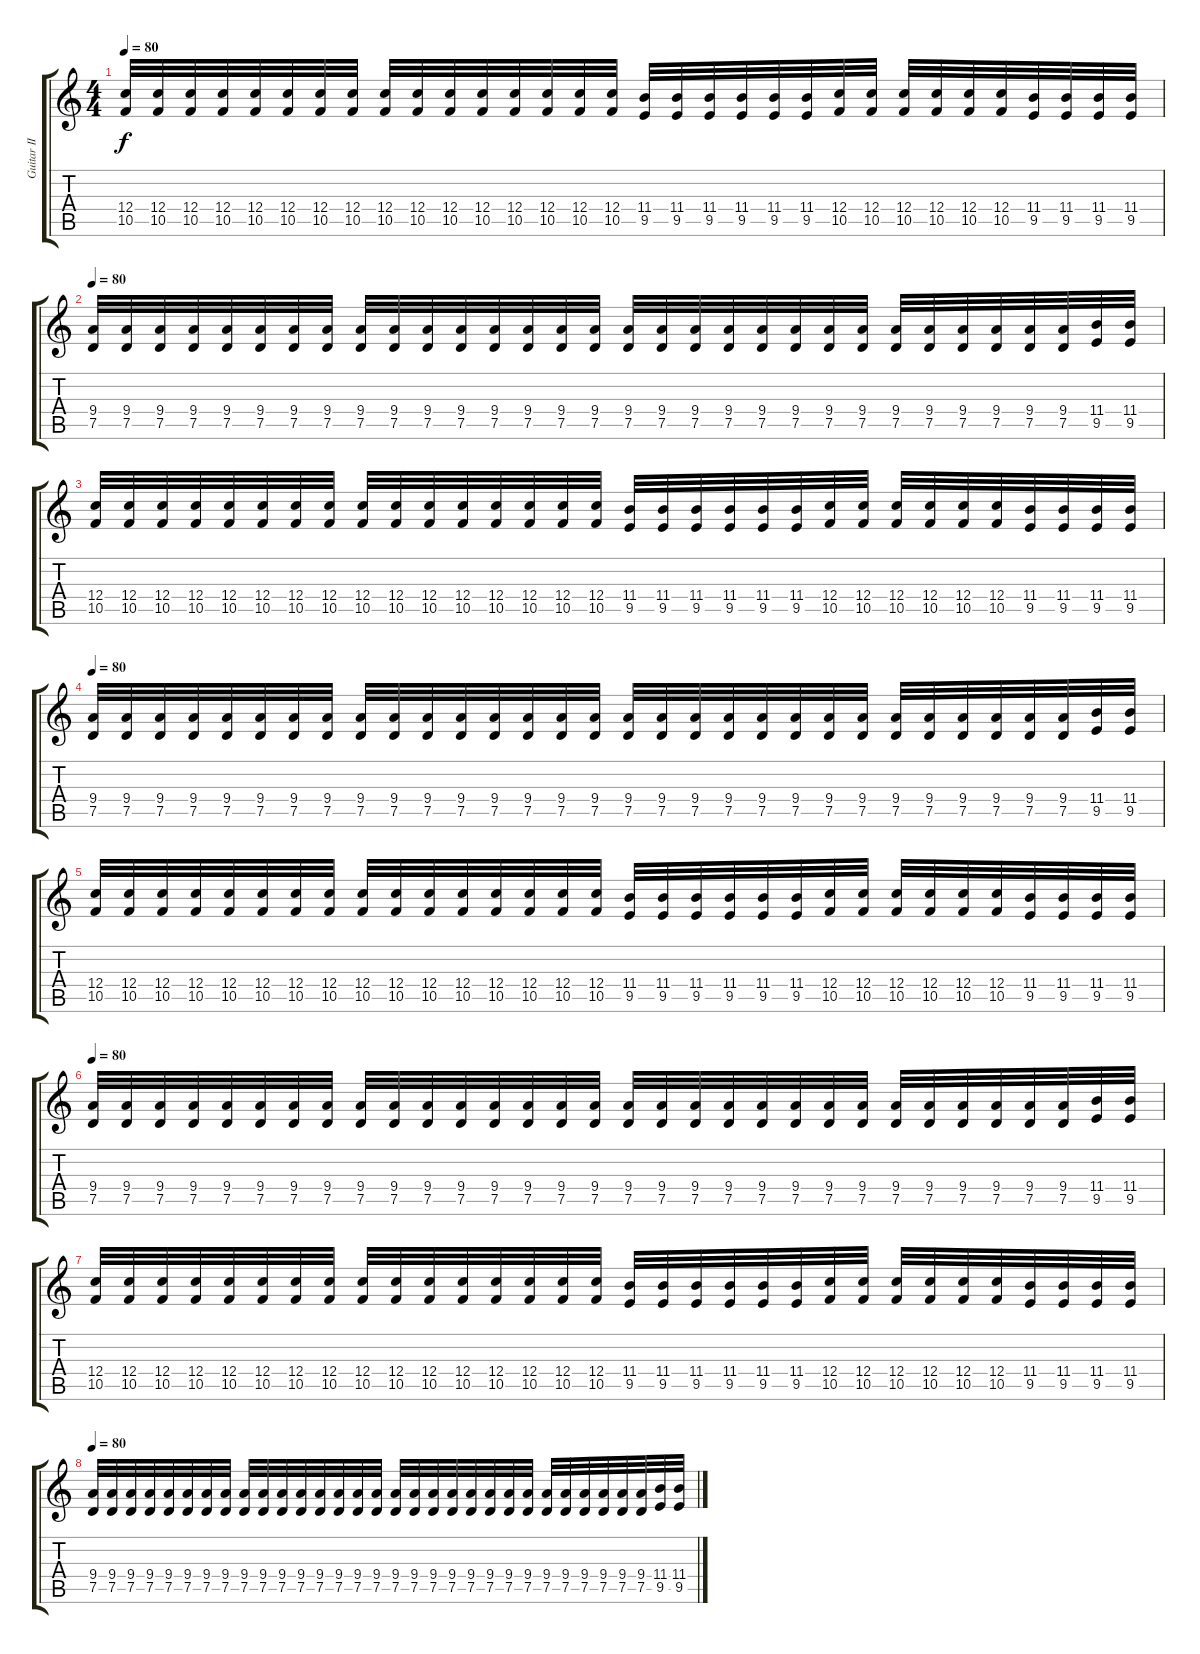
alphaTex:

\track ("Guitar II" "Guitar II") {instrument distortionguitar}
\staff {score tabs}
\tuning (D4 A3 F3 C3 G2 D2) {hide}
\ts (4 4)
\tempo 80
\clef g2
\ks c
(12.4 10.5).32{dy f} (12.4 10.5).32 (12.4 10.5).32 (12.4 10.5).32 (12.4 10.5).32 (12.4 10.5).32 (12.4 10.5).32 (12.4 10.5).32 (12.4 10.5).32 (12.4 10.5).32 (12.4 10.5).32 (12.4 10.5).32 (12.4 10.5).32 (12.4 10.5).32 (12.4 10.5).32 (12.4 10.5).32 (11.4 9.5).32 (11.4 9.5).32 (11.4 9.5).32 (11.4 9.5).32 (11.4 9.5).32 (11.4 9.5).32 (12.4 10.5).32 (12.4 10.5).32 (12.4 10.5).32 (12.4 10.5).32 (12.4 10.5).32 (12.4 10.5).32 (11.4 9.5).32 (11.4 9.5).32 (11.4 9.5).32 (11.4 9.5).32 |
\tempo 80
(9.4 7.5).32 (9.4 7.5).32 (9.4 7.5).32 (9.4 7.5).32 (9.4 7.5).32 (9.4 7.5).32 (9.4 7.5).32 (9.4 7.5).32 (9.4 7.5).32 (9.4 7.5).32 (9.4 7.5).32 (9.4 7.5).32 (9.4 7.5).32 (9.4 7.5).32 (9.4 7.5).32 (9.4 7.5).32 (9.4 7.5).32 (9.4 7.5).32 (9.4 7.5).32 (9.4 7.5).32 (9.4 7.5).32 (9.4 7.5).32 (9.4 7.5).32 (9.4 7.5).32 (9.4 7.5).32 (9.4 7.5).32 (9.4 7.5).32 (9.4 7.5).32 (9.4 7.5).32 (9.4 7.5).32 (11.4 9.5).32 (11.4 9.5).32 |
(12.4 10.5).32 (12.4 10.5).32 (12.4 10.5).32 (12.4 10.5).32 (12.4 10.5).32 (12.4 10.5).32 (12.4 10.5).32 (12.4 10.5).32 (12.4 10.5).32 (12.4 10.5).32 (12.4 10.5).32 (12.4 10.5).32 (12.4 10.5).32 (12.4 10.5).32 (12.4 10.5).32 (12.4 10.5).32 (11.4 9.5).32 (11.4 9.5).32 (11.4 9.5).32 (11.4 9.5).32 (11.4 9.5).32 (11.4 9.5).32 (12.4 10.5).32 (12.4 10.5).32 (12.4 10.5).32 (12.4 10.5).32 (12.4 10.5).32 (12.4 10.5).32 (11.4 9.5).32 (11.4 9.5).32 (11.4 9.5).32 (11.4 9.5).32 |
\tempo 80
(9.4 7.5).32 (9.4 7.5).32 (9.4 7.5).32 (9.4 7.5).32 (9.4 7.5).32 (9.4 7.5).32 (9.4 7.5).32 (9.4 7.5).32 (9.4 7.5).32 (9.4 7.5).32 (9.4 7.5).32 (9.4 7.5).32 (9.4 7.5).32 (9.4 7.5).32 (9.4 7.5).32 (9.4 7.5).32 (9.4 7.5).32 (9.4 7.5).32 (9.4 7.5).32 (9.4 7.5).32 (9.4 7.5).32 (9.4 7.5).32 (9.4 7.5).32 (9.4 7.5).32 (9.4 7.5).32 (9.4 7.5).32 (9.4 7.5).32 (9.4 7.5).32 (9.4 7.5).32 (9.4 7.5).32 (11.4 9.5).32 (11.4 9.5).32 |
(12.4 10.5).32 (12.4 10.5).32 (12.4 10.5).32 (12.4 10.5).32 (12.4 10.5).32 (12.4 10.5).32 (12.4 10.5).32 (12.4 10.5).32 (12.4 10.5).32 (12.4 10.5).32 (12.4 10.5).32 (12.4 10.5).32 (12.4 10.5).32 (12.4 10.5).32 (12.4 10.5).32 (12.4 10.5).32 (11.4 9.5).32 (11.4 9.5).32 (11.4 9.5).32 (11.4 9.5).32 (11.4 9.5).32 (11.4 9.5).32 (12.4 10.5).32 (12.4 10.5).32 (12.4 10.5).32 (12.4 10.5).32 (12.4 10.5).32 (12.4 10.5).32 (11.4 9.5).32 (11.4 9.5).32 (11.4 9.5).32 (11.4 9.5).32 |
\tempo 80
(9.4 7.5).32 (9.4 7.5).32 (9.4 7.5).32 (9.4 7.5).32 (9.4 7.5).32 (9.4 7.5).32 (9.4 7.5).32 (9.4 7.5).32 (9.4 7.5).32 (9.4 7.5).32 (9.4 7.5).32 (9.4 7.5).32 (9.4 7.5).32 (9.4 7.5).32 (9.4 7.5).32 (9.4 7.5).32 (9.4 7.5).32 (9.4 7.5).32 (9.4 7.5).32 (9.4 7.5).32 (9.4 7.5).32 (9.4 7.5).32 (9.4 7.5).32 (9.4 7.5).32 (9.4 7.5).32 (9.4 7.5).32 (9.4 7.5).32 (9.4 7.5).32 (9.4 7.5).32 (9.4 7.5).32 (11.4 9.5).32 (11.4 9.5).32 |
(12.4 10.5).32 (12.4 10.5).32 (12.4 10.5).32 (12.4 10.5).32 (12.4 10.5).32 (12.4 10.5).32 (12.4 10.5).32 (12.4 10.5).32 (12.4 10.5).32 (12.4 10.5).32 (12.4 10.5).32 (12.4 10.5).32 (12.4 10.5).32 (12.4 10.5).32 (12.4 10.5).32 (12.4 10.5).32 (11.4 9.5).32 (11.4 9.5).32 (11.4 9.5).32 (11.4 9.5).32 (11.4 9.5).32 (11.4 9.5).32 (12.4 10.5).32 (12.4 10.5).32 (12.4 10.5).32 (12.4 10.5).32 (12.4 10.5).32 (12.4 10.5).32 (11.4 9.5).32 (11.4 9.5).32 (11.4 9.5).32 (11.4 9.5).32 |
\tempo 80
(9.4 7.5).32 (9.4 7.5).32 (9.4 7.5).32 (9.4 7.5).32 (9.4 7.5).32 (9.4 7.5).32 (9.4 7.5).32 (9.4 7.5).32 (9.4 7.5).32 (9.4 7.5).32 (9.4 7.5).32 (9.4 7.5).32 (9.4 7.5).32 (9.4 7.5).32 (9.4 7.5).32 (9.4 7.5).32 (9.4 7.5).32 (9.4 7.5).32 (9.4 7.5).32 (9.4 7.5).32 (9.4 7.5).32 (9.4 7.5).32 (9.4 7.5).32 (9.4 7.5).32 (9.4 7.5).32 (9.4 7.5).32 (9.4 7.5).32 (9.4 7.5).32 (9.4 7.5).32 (9.4 7.5).32 (11.4 9.5).32 (11.4 9.5).32
